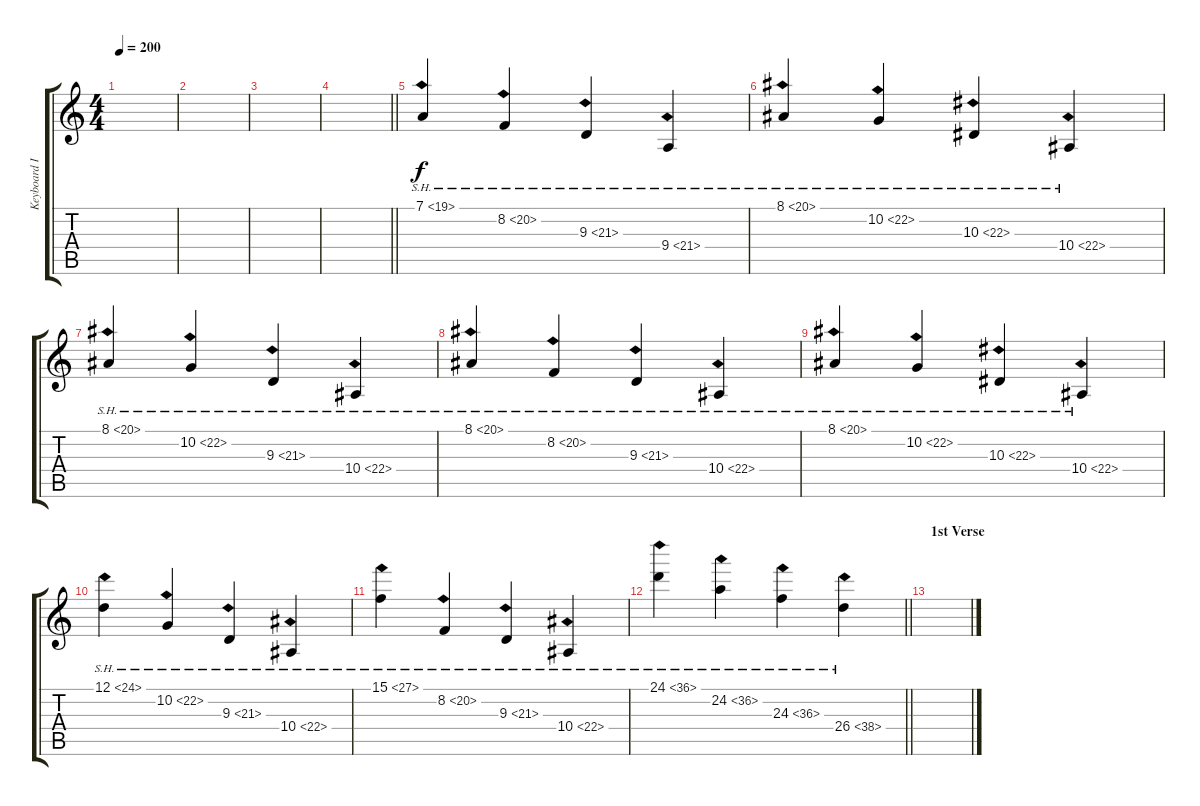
\track ("Keyboard II" "Keyboard I") {instrument pad1newage}
\staff {score tabs}
\tuning (D4 A3 F3 C3 G2 D2) {hide}
\ts (4 4)
\tempo 200
\clef g2
\ks c
|
|
|
\barLineRight lightlight
|
7.1{sh 12}.4 8.2{sh 12}.4 9.3{sh 12}.4 9.4{sh 12}.4 |
8.1{sh 12}.4 10.2{sh 12}.4 10.3{sh 12}.4 10.4{sh 12}.4 |
8.1{sh 12}.4 10.2{sh 12}.4 9.3{sh 12}.4 10.4{sh 12}.4 |
8.1{sh 12}.4 8.2{sh 12}.4 9.3{sh 12}.4 10.4{sh 12}.4 |
8.1{sh 12}.4 10.2{sh 12}.4 10.3{sh 12}.4 10.4{sh 12}.4 |
12.1{sh 12}.4 10.2{sh 12}.4 9.3{sh 12}.4 10.4{sh 12}.4 |
15.1{sh 12}.4 8.2{sh 12}.4 9.3{sh 12}.4 10.4{sh 12}.4 |
\barLineRight lightlight
24.1{sh 12}.4 24.2{sh 12}.4 24.3{sh 12}.4 26.4{sh 12}.4 |
\section ("" "1st Verse")
